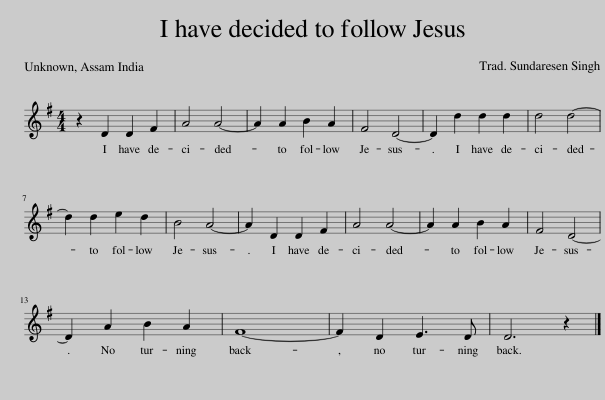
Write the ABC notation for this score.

X:1
L:1/8
M:4/4
I:linebreak $
K:G
V:1 treble
V:1
 z2 D2 D2 F2 | A4 A4- | A2 A2 B2 A2 | F4 D4- | D2 d2 d2 d2 | %5
 d4 d4- |$ d2 d2 e2 d2 | B4 A4- | A2 D2 D2 F2 | A4 A4- | %10
 A2 A2 B2 A2 | F4 D4- |$ D2 A2 B2 A2 | F8- | F2 D2 E3 D | %15
 D6 z2 |] %16
